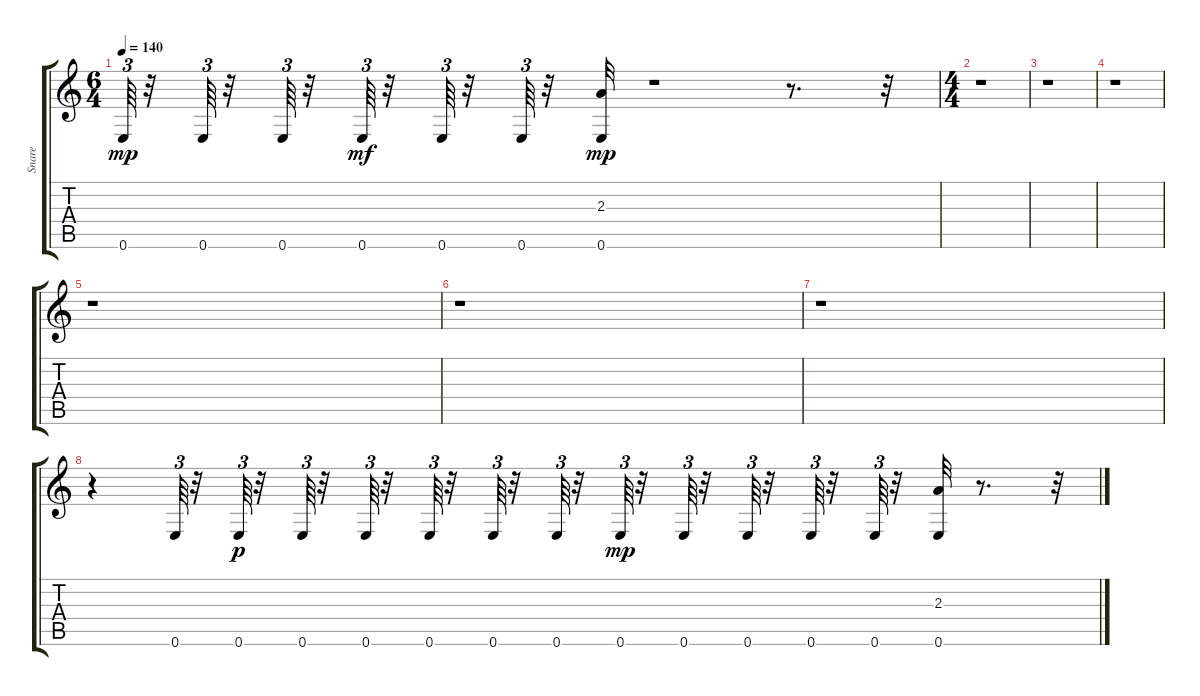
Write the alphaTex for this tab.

\track ("Snare" "Snare") {instrument acousticguitarnylon}
\staff {score tabs}
\tuning (E4 B3 G3 D3 A2 E2) {hide}
\ts (6 4)
\tempo 140
\clef g2
\ks c
0.6.64{tu (3 2) dy mp} r.32 0.6.64{tu (3 2)} r.32 0.6.64{tu (3 2)} r.32 0.6.64{tu (3 2) dy mf} r.32 0.6.64{tu (3 2)} r.32 0.6.64{tu (3 2)} r.32 (2.3 0.6).32{dy mp} r.1 r.8{d} r.32 |
\ts (4 4)
r.1 |
r.1 |
r.1 |
r.1 |
r.1 |
r.1 |
r.4 0.6.64{tu (3 2)} r.32 0.6.64{tu (3 2) dy p} r.32 0.6.64{tu (3 2)} r.32 0.6.64{tu (3 2)} r.32 0.6.64{tu (3 2)} r.32 0.6.64{tu (3 2)} r.32 0.6.64{tu (3 2)} r.32 0.6.64{tu (3 2) dy mp} r.32 0.6.64{tu (3 2)} r.32 0.6.64{tu (3 2)} r.32 0.6.64{tu (3 2)} r.32 0.6.64{tu (3 2)} r.32 (2.3 0.6).32 r.8{d} r.32
